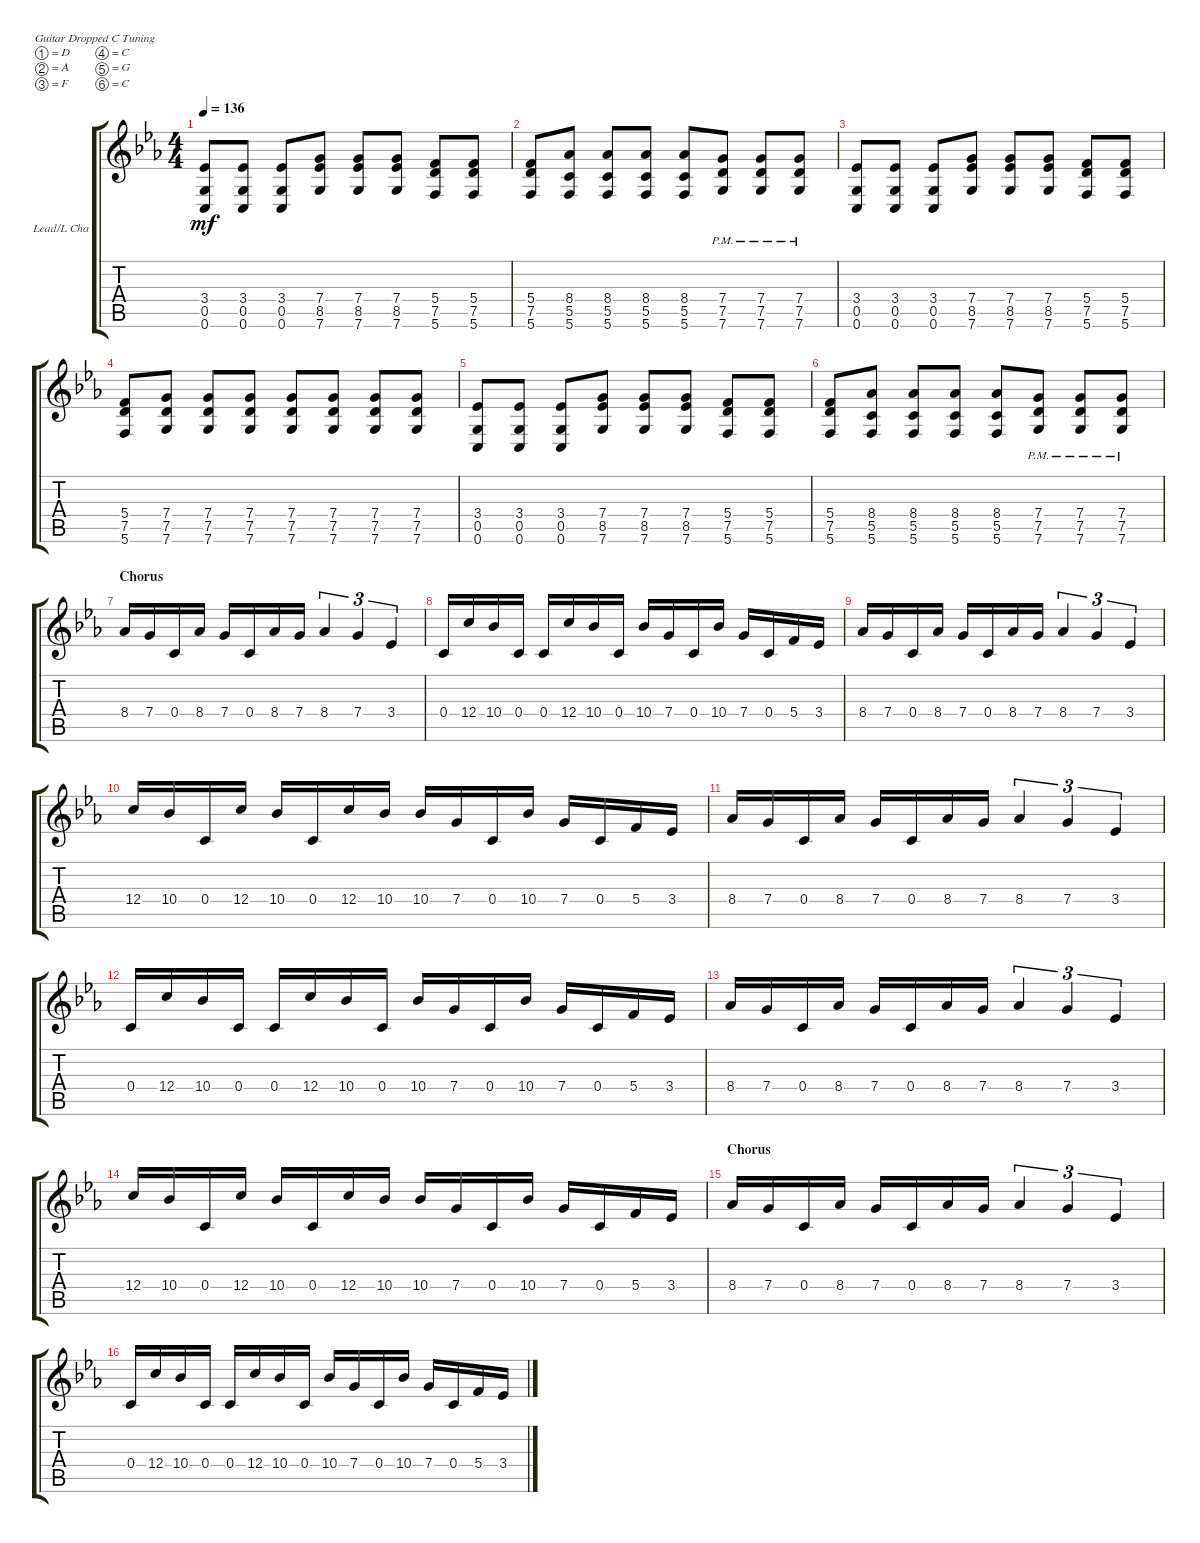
\defaultSystemsLayout 4
\bracketExtendMode groupsimilarinstruments
\firstSystemTrackNameOrientation horizontal
\otherSystemsTrackNameOrientation horizontal
\track ("Lead/L Channel" "Lead/L Cha") {instrument distortionguitar}
\staff {score tabs}
\tuning (D4 A3 F3 C3 G2 C2)
\ts (4 4)
\tempo 136
\clef g2
\ks cminor
(0.6 0.5 3.4).8{dy mf} (0.6 0.5 3.4).8 (0.6 0.5 3.4).8 (7.6 7.4 8.5).8 (7.6 7.4 8.5).8 (7.6 7.4 8.5).8 (5.6 7.5 5.4).8 (5.6 7.5 5.4).8 |
(5.6 7.5 5.4).8 (5.6 5.5 8.4).8 (5.6 5.5 8.4).8 (5.6 5.5 8.4).8 (5.6 5.5 8.4).8 (7.6{pm} 7.5 7.4).8 (7.6{pm} 7.5 7.4).8 (7.6{pm} 7.5 7.4).8 |
(0.6 0.5 3.4).8 (0.6 0.5 3.4).8 (0.6 0.5 3.4).8 (7.6 7.4 8.5).8 (7.6 7.4 8.5).8 (7.6 7.4 8.5).8 (5.6 7.5 5.4).8 (5.6 7.5 5.4).8 |
(5.6 7.5 5.4).8 (7.6 7.5 7.4).8 (7.6 7.5 7.4).8 (7.6 7.5 7.4).8 (7.6 7.5 7.4).8 (7.6 7.5 7.4).8 (7.6 7.5 7.4).8 (7.6 7.5 7.4).8 |
(0.6 0.5 3.4).8 (0.6 0.5 3.4).8 (0.6 0.5 3.4).8 (7.6 7.4 8.5).8 (7.6 7.4 8.5).8 (7.6 7.4 8.5).8 (5.6 7.5 5.4).8 (5.6 7.5 5.4).8 |
(5.6 7.5 5.4).8 (5.6 5.5 8.4).8 (5.6 5.5 8.4).8 (5.6 5.5 8.4).8 (5.6 5.5 8.4).8 (7.6{pm} 7.5 7.4).8 (7.6{pm} 7.5 7.4).8 (7.6{pm} 7.5 7.4).8 |
\section ("" "Chorus")
8.4.16 7.4.16 0.4.16 8.4.16 7.4.16 0.4.16 8.4.16 7.4.16 8.4.4{tu (3 2)} 7.4.4{tu (3 2)} 3.4.4{tu (3 2)} |
0.4.16 12.4.16 10.4.16 0.4.16 0.4.16 12.4.16 10.4.16 0.4.16 10.4.16 7.4.16 0.4.16 10.4.16 7.4.16 0.4.16 5.4.16 3.4.16 |
8.4.16 7.4.16 0.4.16 8.4.16 7.4.16 0.4.16 8.4.16 7.4.16 8.4.4{tu (3 2)} 7.4.4{tu (3 2)} 3.4.4{tu (3 2)} |
12.4.16 10.4.16 0.4.16 12.4.16 10.4.16 0.4.16 12.4.16 10.4.16 10.4.16 7.4.16 0.4.16 10.4.16 7.4.16 0.4.16 5.4.16 3.4.16 |
8.4.16 7.4.16 0.4.16 8.4.16 7.4.16 0.4.16 8.4.16 7.4.16 8.4.4{tu (3 2)} 7.4.4{tu (3 2)} 3.4.4{tu (3 2)} |
0.4.16 12.4.16 10.4.16 0.4.16 0.4.16 12.4.16 10.4.16 0.4.16 10.4.16 7.4.16 0.4.16 10.4.16 7.4.16 0.4.16 5.4.16 3.4.16 |
8.4.16 7.4.16 0.4.16 8.4.16 7.4.16 0.4.16 8.4.16 7.4.16 8.4.4{tu (3 2)} 7.4.4{tu (3 2)} 3.4.4{tu (3 2)} |
12.4.16 10.4.16 0.4.16 12.4.16 10.4.16 0.4.16 12.4.16 10.4.16 10.4.16 7.4.16 0.4.16 10.4.16 7.4.16 0.4.16 5.4.16 3.4.16 |
\section ("" "Chorus")
8.4.16 7.4.16 0.4.16 8.4.16 7.4.16 0.4.16 8.4.16 7.4.16 8.4.4{tu (3 2)} 7.4.4{tu (3 2)} 3.4.4{tu (3 2)} |
0.4.16 12.4.16 10.4.16 0.4.16 0.4.16 12.4.16 10.4.16 0.4.16 10.4.16 7.4.16 0.4.16 10.4.16 7.4.16 0.4.16 5.4.16 3.4.16
